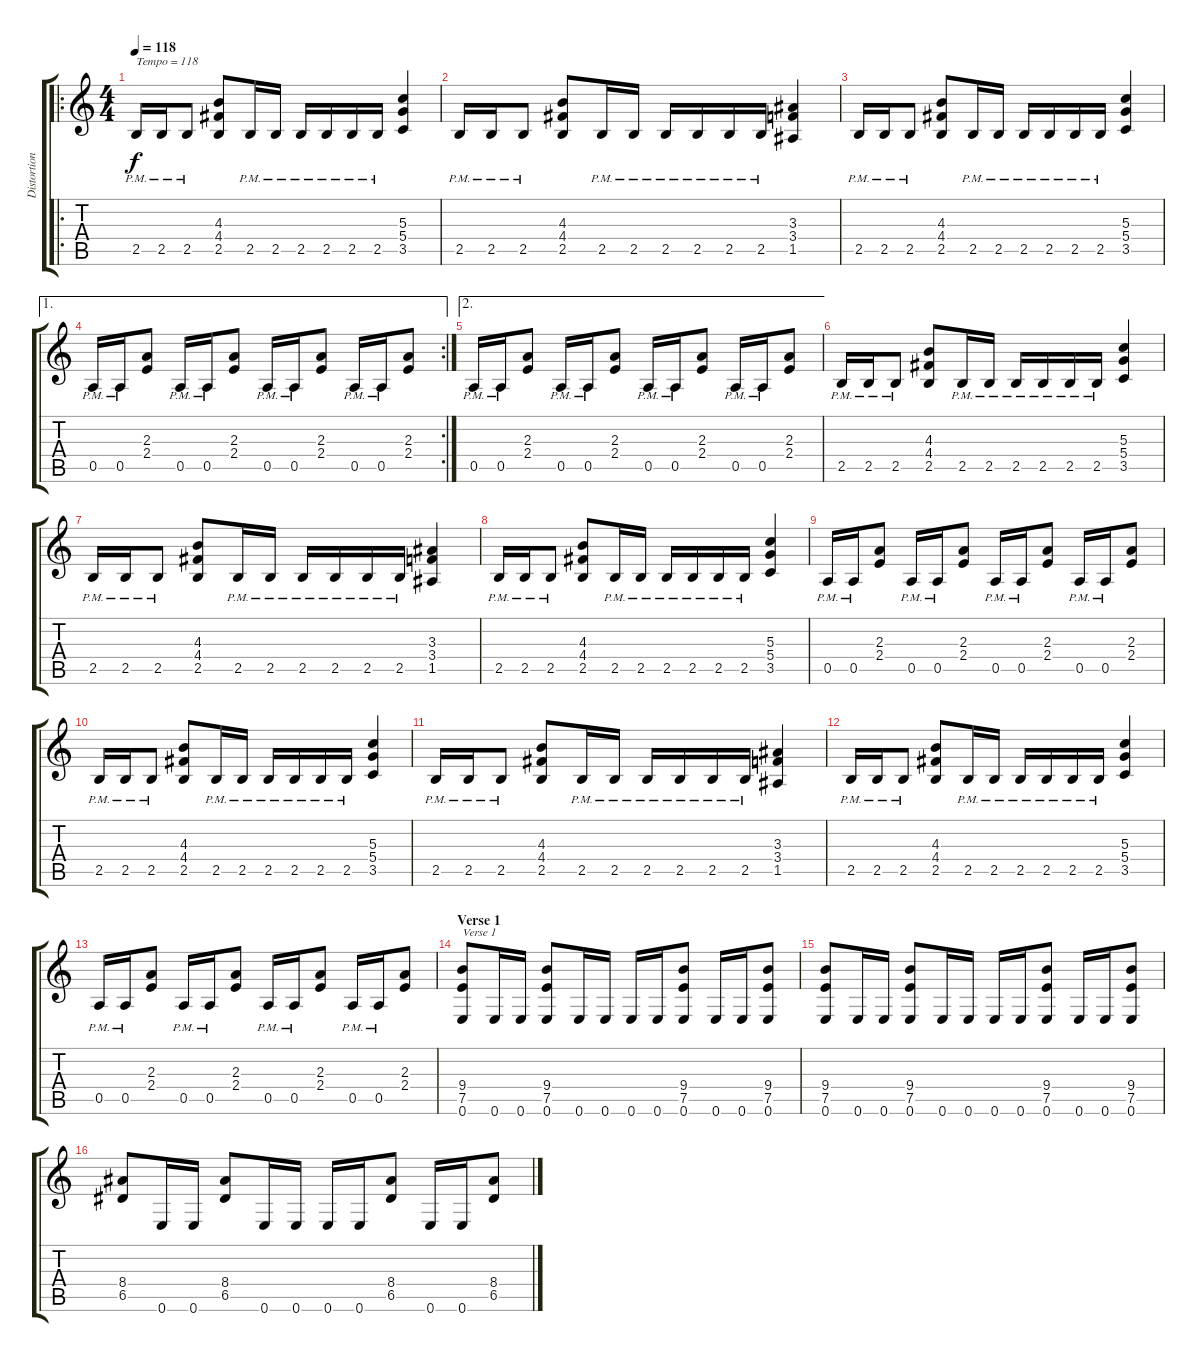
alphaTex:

\track ("Distortion Guitar 1" "Distortion") {instrument overdrivenguitar}
\staff {score tabs}
\tuning (E4 B3 G3 D3 A2 E2) {hide}
\ro
\ts (4 4)
\tempo 118
\clef g2
\ks c
2.5{pm}.16{txt "Tempo = 118" dy f instrument overdrivenguitar} 2.5{pm}.16 2.5{pm}.8 (4.3 4.4 2.5).8 2.5{pm}.16 2.5{pm}.16 2.5{pm}.16 2.5{pm}.16 2.5{pm}.16 2.5{pm}.16 (5.3 5.4 3.5).4 |
2.5{pm}.16 2.5{pm}.16 2.5{pm}.8 (4.3 4.4 2.5).8 2.5{pm}.16 2.5{pm}.16 2.5{pm}.16 2.5{pm}.16 2.5{pm}.16 2.5{pm}.16 (3.3 3.4 1.5).4 |
2.5{pm}.16 2.5{pm}.16 2.5{pm}.8 (4.3 4.4 2.5).8 2.5{pm}.16 2.5{pm}.16 2.5{pm}.16 2.5{pm}.16 2.5{pm}.16 2.5{pm}.16 (5.3 5.4 3.5).4 |
\ae 1
\rc 2
0.5{pm}.16 0.5{pm}.16 (2.3 2.4).8 0.5{pm}.16 0.5{pm}.16 (2.3 2.4).8 0.5{pm}.16 0.5{pm}.16 (2.3 2.4).8 0.5{pm}.16 0.5{pm}.16 (2.3 2.4).8 |
\ae 2
0.5{pm}.16 0.5{pm}.16 (2.3 2.4).8 0.5{pm}.16 0.5{pm}.16 (2.3 2.4).8 0.5{pm}.16 0.5{pm}.16 (2.3 2.4).8 0.5{pm}.16 0.5{pm}.16 (2.3 2.4).8 |
2.5{pm}.16 2.5{pm}.16 2.5{pm}.8 (4.3 4.4 2.5).8 2.5{pm}.16 2.5{pm}.16 2.5{pm}.16 2.5{pm}.16 2.5{pm}.16 2.5{pm}.16 (5.3 5.4 3.5).4 |
2.5{pm}.16 2.5{pm}.16 2.5{pm}.8 (4.3 4.4 2.5).8 2.5{pm}.16 2.5{pm}.16 2.5{pm}.16 2.5{pm}.16 2.5{pm}.16 2.5{pm}.16 (3.3 3.4 1.5).4 |
2.5{pm}.16 2.5{pm}.16 2.5{pm}.8 (4.3 4.4 2.5).8 2.5{pm}.16 2.5{pm}.16 2.5{pm}.16 2.5{pm}.16 2.5{pm}.16 2.5{pm}.16 (5.3 5.4 3.5).4 |
0.5{pm}.16 0.5{pm}.16 (2.3 2.4).8 0.5{pm}.16 0.5{pm}.16 (2.3 2.4).8 0.5{pm}.16 0.5{pm}.16 (2.3 2.4).8 0.5{pm}.16 0.5{pm}.16 (2.3 2.4).8 |
2.5{pm}.16 2.5{pm}.16 2.5{pm}.8 (4.3 4.4 2.5).8 2.5{pm}.16 2.5{pm}.16 2.5{pm}.16 2.5{pm}.16 2.5{pm}.16 2.5{pm}.16 (5.3 5.4 3.5).4 |
2.5{pm}.16 2.5{pm}.16 2.5{pm}.8 (4.3 4.4 2.5).8 2.5{pm}.16 2.5{pm}.16 2.5{pm}.16 2.5{pm}.16 2.5{pm}.16 2.5{pm}.16 (3.3 3.4 1.5).4 |
2.5{pm}.16 2.5{pm}.16 2.5{pm}.8 (4.3 4.4 2.5).8 2.5{pm}.16 2.5{pm}.16 2.5{pm}.16 2.5{pm}.16 2.5{pm}.16 2.5{pm}.16 (5.3 5.4 3.5).4 |
0.5{pm}.16 0.5{pm}.16 (2.3 2.4).8 0.5{pm}.16 0.5{pm}.16 (2.3 2.4).8 0.5{pm}.16 0.5{pm}.16 (2.3 2.4).8 0.5{pm}.16 0.5{pm}.16 (2.3 2.4).8 |
\section ("" "Verse 1")
(9.4 7.5 0.6).8{txt "Verse 1"} 0.6.16 0.6.16 (9.4 7.5 0.6).8 0.6.16 0.6.16 0.6.16 0.6.16 (9.4 7.5 0.6).8 0.6.16 0.6.16 (9.4 7.5 0.6).8 |
(9.4 7.5 0.6).8 0.6.16 0.6.16 (9.4 7.5 0.6).8 0.6.16 0.6.16 0.6.16 0.6.16 (9.4 7.5 0.6).8 0.6.16 0.6.16 (9.4 7.5 0.6).8 |
(8.4 6.5).8 0.6.16 0.6.16 (8.4 6.5).8 0.6.16 0.6.16 0.6.16 0.6.16 (8.4 6.5).8 0.6.16 0.6.16 (8.4 6.5).8
